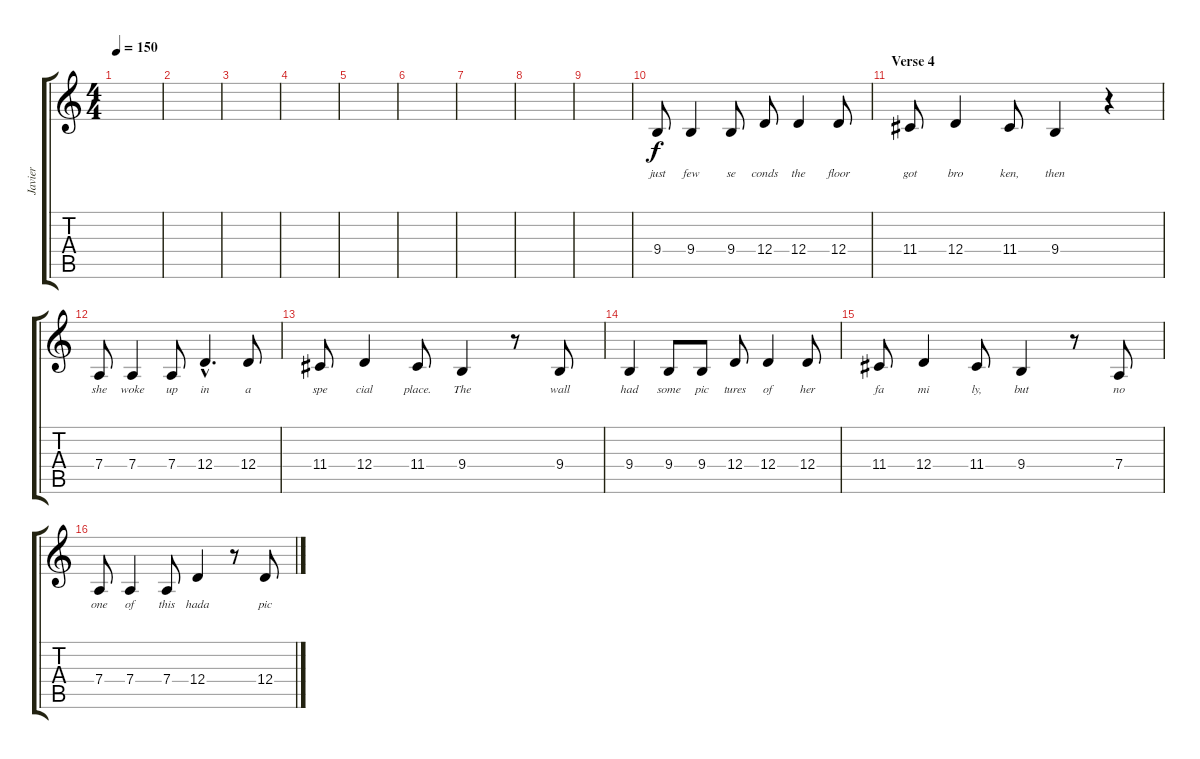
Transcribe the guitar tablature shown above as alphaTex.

\track ("Javier" "Javier") {instrument lead6voice}
\staff {score tabs}
\tuning (E4 B3 G3 D3 A2 E2) {hide}
\ts (4 4)
\tempo 150
\clef g2
\ks c
|
|
|
|
|
|
|
|
|
9.4.8{lyrics (0 "") lyrics (1 "just") lyrics (2 "") lyrics (3 "") lyrics (4 "")} 9.4.4{lyrics (0 "") lyrics (1 "few") lyrics (2 "") lyrics (3 "") lyrics (4 "")} 9.4.8{lyrics (0 "") lyrics (1 "se") lyrics (2 "") lyrics (3 "") lyrics (4 "")} 12.4.8{lyrics (0 "") lyrics (1 "conds") lyrics (2 "") lyrics (3 "") lyrics (4 "")} 12.4.4{lyrics (0 "") lyrics (1 "the") lyrics (2 "") lyrics (3 "") lyrics (4 "")} 12.4.8{lyrics (0 "") lyrics (1 "floor") lyrics (2 "") lyrics (3 "") lyrics (4 "")} |
\section ("" "Verse 4")
11.4.8{lyrics (0 "") lyrics (1 "got") lyrics (2 "") lyrics (3 "") lyrics (4 "")} 12.4.4{lyrics (0 "") lyrics (1 "bro") lyrics (2 "") lyrics (3 "") lyrics (4 "")} 11.4.8{lyrics (0 "") lyrics (1 "ken,") lyrics (2 "") lyrics (3 "") lyrics (4 "")} 9.4.4{lyrics (0 "") lyrics (1 "then") lyrics (2 "") lyrics (3 "") lyrics (4 "")} r.4 |
7.4.8{lyrics (0 "") lyrics (1 "she") lyrics (2 "") lyrics (3 "") lyrics (4 "")} 7.4.4{lyrics (0 "") lyrics (1 "woke") lyrics (2 "") lyrics (3 "") lyrics (4 "")} 7.4.8{lyrics (0 "") lyrics (1 "up") lyrics (2 "") lyrics (3 "") lyrics (4 "")} 12.4{hac}.4{d lyrics (0 "") lyrics (1 "in") lyrics (2 "") lyrics (3 "") lyrics (4 "")} 12.4.8{lyrics (0 "") lyrics (1 "a") lyrics (2 "") lyrics (3 "") lyrics (4 "")} |
11.4.8{lyrics (0 "") lyrics (1 "spe") lyrics (2 "") lyrics (3 "") lyrics (4 "")} 12.4.4{lyrics (0 "") lyrics (1 "cial") lyrics (2 "") lyrics (3 "") lyrics (4 "")} 11.4.8{lyrics (0 "") lyrics (1 "place.") lyrics (2 "") lyrics (3 "") lyrics (4 "")} 9.4.4{lyrics (0 "") lyrics (1 "The") lyrics (2 "") lyrics (3 "") lyrics (4 "")} r.8 9.4.8{lyrics (0 "") lyrics (1 "wall") lyrics (2 "") lyrics (3 "") lyrics (4 "")} |
9.4.4{lyrics (0 "") lyrics (1 "had") lyrics (2 "") lyrics (3 "") lyrics (4 "")} 9.4.8{lyrics (0 "") lyrics (1 "some") lyrics (2 "") lyrics (3 "") lyrics (4 "")} 9.4.8{lyrics (0 "") lyrics (1 "pic") lyrics (2 "") lyrics (3 "") lyrics (4 "")} 12.4.8{lyrics (0 "") lyrics (1 "tures") lyrics (2 "") lyrics (3 "") lyrics (4 "")} 12.4.4{lyrics (0 "") lyrics (1 "of") lyrics (2 "") lyrics (3 "") lyrics (4 "")} 12.4.8{lyrics (0 "") lyrics (1 "her") lyrics (2 "") lyrics (3 "") lyrics (4 "")} |
11.4.8{lyrics (0 "") lyrics (1 "fa") lyrics (2 "") lyrics (3 "") lyrics (4 "")} 12.4.4{lyrics (0 "") lyrics (1 "mi") lyrics (2 "") lyrics (3 "") lyrics (4 "")} 11.4.8{lyrics (0 "") lyrics (1 "ly,") lyrics (2 "") lyrics (3 "") lyrics (4 "")} 9.4.4{lyrics (0 "") lyrics (1 "but") lyrics (2 "") lyrics (3 "") lyrics (4 "")} r.8 7.4.8{lyrics (0 "") lyrics (1 "no") lyrics (2 "") lyrics (3 "") lyrics (4 "")} |
7.4.8{lyrics (0 "") lyrics (1 "one") lyrics (2 "") lyrics (3 "") lyrics (4 "")} 7.4.4{lyrics (0 "") lyrics (1 "of") lyrics (2 "") lyrics (3 "") lyrics (4 "")} 7.4.8{lyrics (0 "") lyrics (1 "this") lyrics (2 "") lyrics (3 "") lyrics (4 "")} 12.4.4{lyrics (0 "") lyrics (1 "hada") lyrics (2 "") lyrics (3 "") lyrics (4 "")} r.8 12.4.8{lyrics (0 "") lyrics (1 "pic") lyrics (2 "") lyrics (3 "") lyrics (4 "")}
